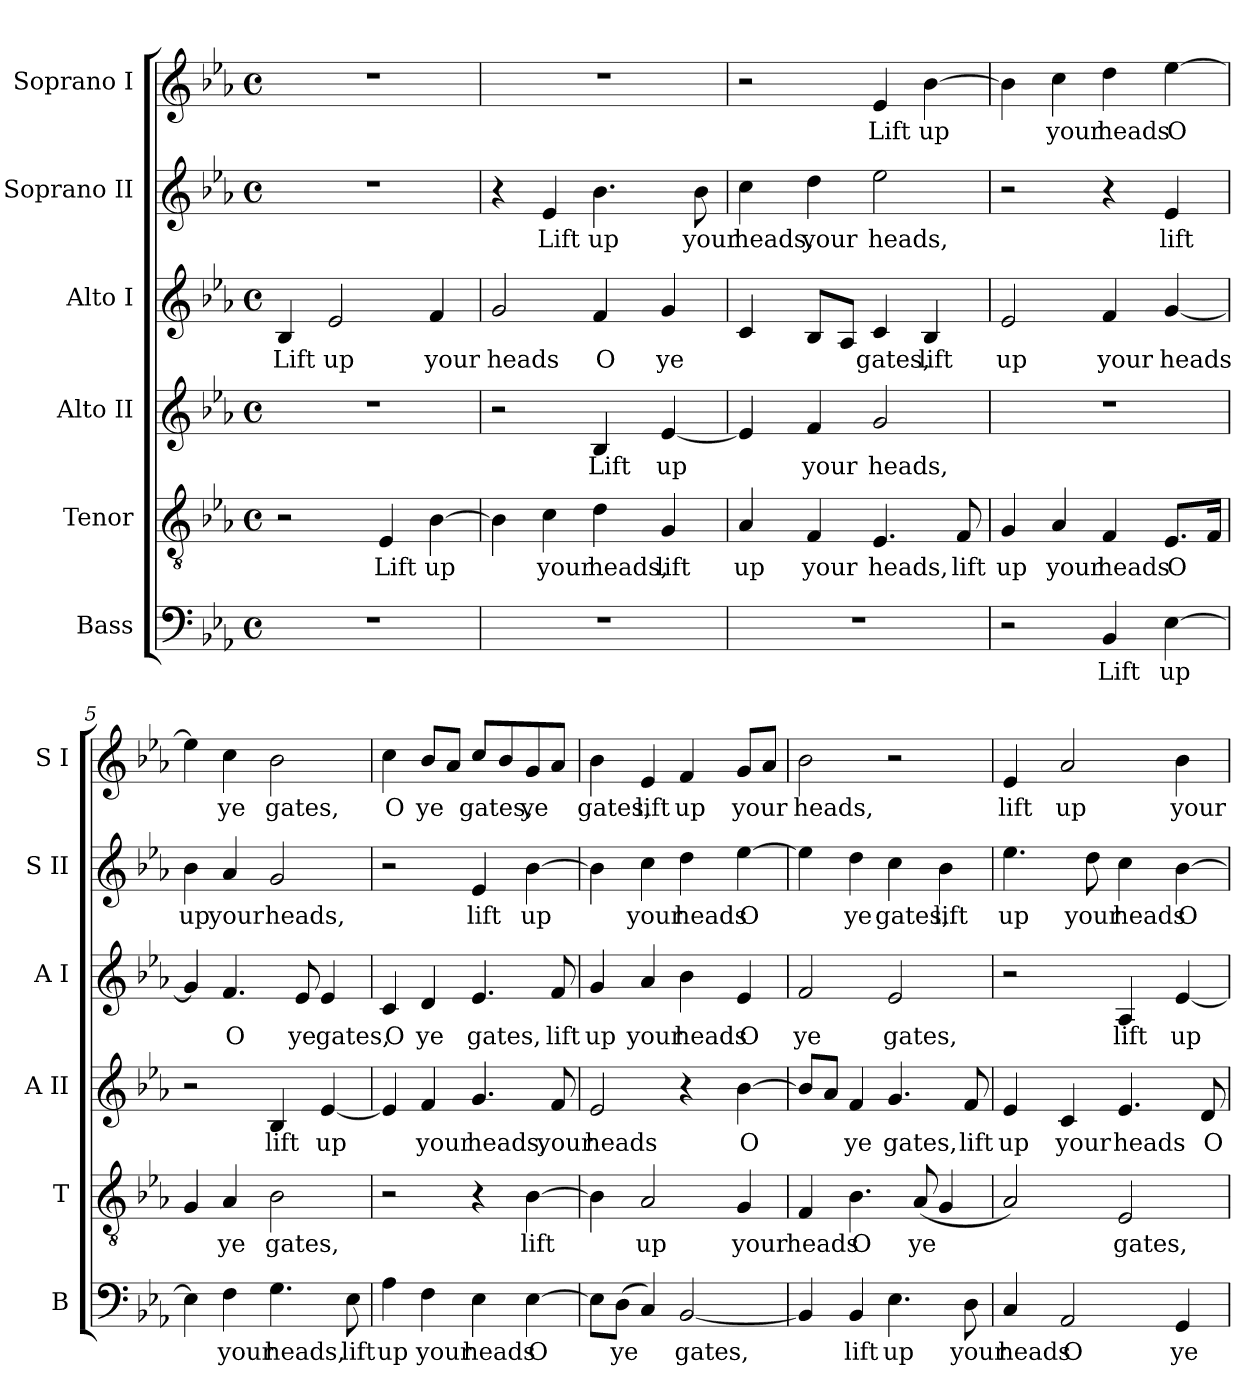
**kern	**text	**kern	**text	**kern	**text	**kern	**text	**kern	**text	**kern	**text
*part6	*part6	*part5	*part5	*part4	*part4	*part3	*part3	*part2	*part2	*part1	*part1
*staff6	*staff6	*staff5	*staff5	*staff4	*staff4	*staff3	*staff3	*staff2	*staff2	*staff1	*staff1
*I"Bass	*	*I"Tenor	*	*I"Alto II	*	*I"Alto I	*	*I"Soprano II	*	*I"Soprano I	*
*I'B	*	*I'T	*	*I'A II	*	*I'A I	*	*I'S II	*	*I'S I	*
*clefF4	*	*clefGv2	*	*clefG2	*	*clefG2	*	*clefG2	*	*clefG2	*
*ITrd7c12	*	*ITrd7c12	*	*	*	*	*	*	*	*	*
*k[b-e-a-]	*	*k[b-e-a-]	*	*k[b-e-a-]	*	*k[b-e-a-]	*	*k[b-e-a-]	*	*k[b-e-a-]	*
*E-:	*	*E-:	*	*E-:	*	*E-:	*	*E-:	*	*E-:	*
*M4/4	*	*M4/4	*	*M4/4	*	*M4/4	*	*M4/4	*	*M4/4	*
*met(c)	*	*met(c)	*	*met(c)	*	*met(c)	*	*met(c)	*	*met(c)	*
=1	=1	=1	=1	=1	=1	=1	=1	=1	=1	=1	=1
!	!	!	!	!	!	!	!LO:LY:b	!	!	!	!
1r	.	2r	.	1r	.	4B-/	Lift	1r	.	1r	.
!	!	!	!	!	!	!	!LO:LY:b	!	!	!	!
.	.	.	.	.	.	2e-/	up	.	.	.	.
!	!	!	!LO:LY:b	!	!	!	!	!	!	!	!
.	.	4EE-/	Lift	.	.	.	.	.	.	.	.
!	!	!	!LO:LY:b	!	!	!	!LO:LY:b	!	!	!	!
.	.	[>4BB-\	up	.	.	4f/	your	.	.	.	.
=2	=2	=2	=2	=2	=2	=2	=2	=2	=2	=2	=2
!	!	!	!	!	!	!	!LO:LY:b	!	!	!	!
1r	.	4BB-\]	.	2r	.	2g/	heads	4r	.	1r	.
!	!	!	!LO:LY:b	!	!	!	!	!	!LO:LY:b	!	!
.	.	4C\	your	.	.	.	.	4e-/	Lift	.	.
!	!	!	!LO:LY:b	!	!LO:LY:b	!	!LO:LY:b	!	!LO:LY:b	!	!
.	.	4D\	heads,	4B-/	Lift	4f/	O	4.b-\	up	.	.
!	!	!	!LO:LY:b	!	!LO:LY:b	!	!LO:LY:b	!	!	!	!
.	.	4GG/	lift	[<4e-/	up	4g/	ye	.	.	.	.
!	!	!	!	!	!	!	!	!	!LO:LY:b	!	!
.	.	.	.	.	.	.	.	8b-\	your	.	.
=3	=3	=3	=3	=3	=3	=3	=3	=3	=3	=3	=3
!	!	!	!LO:LY:b	!	!	!	!	!	!LO:LY:b	!	!
1r	.	4AA-/	up	4e-/]	.	4c/	.	4cc\	heads,	2r	.
!	!	!	!LO:LY:b	!	!LO:LY:b	!	!	!	!LO:LY:b	!	!
.	.	4FF/	your	4f/	your	8B-/L	.	4dd\	your	.	.
.	.	.	.	.	.	8A-/J	.	.	.	.	.
!	!	!	!LO:LY:b	!	!LO:LY:b	!	!LO:LY:b	!	!LO:LY:b	!	!LO:LY:b
.	.	4.EE-/	heads,	2g/	heads,	4c/	gates,	2ee-\	heads,	4e-/	Lift
!	!	!	!	!	!	!	!LO:LY:b	!	!	!	!LO:LY:b
.	.	.	.	.	.	4B-/	lift	.	.	[>4b-\	up
!	!	!	!LO:LY:b	!	!	!	!	!	!	!	!
.	.	8FF/	lift	.	.	.	.	.	.	.	.
=4	=4	=4	=4	=4	=4	=4	=4	=4	=4	=4	=4
!	!	!	!LO:LY:b	!	!	!	!LO:LY:b	!	!	!	!
2r	.	4GG/	up	1r	.	2e-/	up	2r	.	4b-\]	.
!	!	!	!LO:LY:b	!	!	!	!	!	!	!	!LO:LY:b
.	.	4AA-/	your	.	.	.	.	.	.	4cc\	your
!	!LO:LY:b	!	!LO:LY:b	!	!	!	!LO:LY:b	!	!	!	!LO:LY:b
4BBB-/	Lift	4FF/	heads	.	.	4f/	your	4r	.	4dd\	heads
!	!LO:LY:b	!	!LO:LY:b	!	!	!	!LO:LY:b	!	!LO:LY:b	!	!LO:LY:b
[>4EE-\	up	8.EE-/L	O	.	.	[<4g/	heads	4e-/	lift	[>4ee-\	O
.	.	16FF/Jk	.	.	.	.	.	.	.	.	.
!!LO:LB:g=z
=5	=5	=5	=5	=5	=5	=5	=5	=5	=5	=5	=5
!	!	!	!	!	!	!	!	!	!LO:LY:b	!	!
4EE-\]	.	4GG/	.	2r	.	4g/]	.	4b-\	up	4ee-\]	.
!	!LO:LY:b	!	!LO:LY:b	!	!	!	!LO:LY:b	!	!LO:LY:b	!	!LO:LY:b
4FF\	your	4AA-/	ye	.	.	4.f/	O	4a-/	your	4cc\	ye
!	!LO:LY:b	!	!LO:LY:b	!	!LO:LY:b	!	!	!	!LO:LY:b	!	!LO:LY:b
4.GG\	heads,	2BB-\	gates,	4B-/	lift	.	.	2g/	heads,	2b-\	gates,
!	!	!	!	!	!	!	!LO:LY:b	!	!	!	!
.	.	.	.	.	.	8e-/	ye	.	.	.	.
!	!	!	!	!	!LO:LY:b	!	!LO:LY:b	!	!	!	!
.	.	.	.	[<4e-/	up	4e-/	gates,	.	.	.	.
!	!LO:LY:b	!	!	!	!	!	!	!	!	!	!
8EE-\	lift	.	.	.	.	.	.	.	.	.	.
=6	=6	=6	=6	=6	=6	=6	=6	=6	=6	=6	=6
!	!LO:LY:b	!	!	!	!	!	!LO:LY:b	!	!	!	!LO:LY:b
4AA-\	up	2r	.	4e-/]	.	4c/	O	2r	.	4cc\	O
!	!LO:LY:b	!	!	!	!LO:LY:b	!	!LO:LY:b	!	!	!	!LO:LY:b
4FF\	your	.	.	4f/	your	4d/	ye	.	.	8b-/L	ye
.	.	.	.	.	.	.	.	.	.	8a-/J	.
!	!LO:LY:b	!	!	!	!LO:LY:b	!	!LO:LY:b	!	!LO:LY:b	!	!LO:LY:b
4EE-\	heads	4r	.	4.g/	heads,	4.e-/	gates,	4e-/	lift	8cc/L	gates,
.	.	.	.	.	.	.	.	.	.	8b-/	.
!	!LO:LY:b	!	!LO:LY:b	!	!	!	!	!	!LO:LY:b	!	!LO:LY:b
[>4EE-\	O	[>4BB-\	lift	.	.	.	.	[>4b-\	up	8g/	ye
!	!	!	!	!	!LO:LY:b	!	!LO:LY:b	!	!	!	!
.	.	.	.	8f/	your	8f/	lift	.	.	8a-/J	.
=7	=7	=7	=7	=7	=7	=7	=7	=7	=7	=7	=7
!	!	!	!	!	!LO:LY:b	!	!LO:LY:b	!	!	!	!LO:LY:b
8EE-\L]	.	4BB-\]	.	2e-/	heads	4g/	up	4b-\]	.	4b-\	gates,
!	!LO:LY:b	!	!	!	!	!	!	!	!	!	!
(>8DD\J	ye	.	.	.	.	.	.	.	.	.	.
!	!	!	!LO:LY:b	!	!	!	!LO:LY:b	!	!LO:LY:b	!	!LO:LY:b
4CC/)	.	2AA-/	up	.	.	4a-/	your	4cc\	your	4e-/	lift
!	!LO:LY:b	!	!	!	!	!	!LO:LY:b	!	!LO:LY:b	!	!LO:LY:b
[<2BBB-/	gates,	.	.	4r	.	4b-\	heads	4dd\	heads	4f/	up
!	!	!	!LO:LY:b	!	!LO:LY:b	!	!LO:LY:b	!	!LO:LY:b	!	!LO:LY:b
.	.	4GG/	your	[>4b-\	O	4e-/	O	[>4ee-\	O	8g/L	your
.	.	.	.	.	.	.	.	.	.	8a-/J	.
=8	=8	=8	=8	=8	=8	=8	=8	=8	=8	=8	=8
!	!	!	!LO:LY:b	!	!	!	!LO:LY:b	!	!	!	!LO:LY:b
4BBB-/]	.	4FF/	heads	8b-/L]	.	2f/	ye	4ee-\]	.	2b-\	heads,
.	.	.	.	8a-/J	.	.	.	.	.	.	.
!	!LO:LY:b	!	!LO:LY:b	!	!LO:LY:b	!	!	!	!LO:LY:b	!	!
4BBB-/	lift	4.BB-\	O	4f/	ye	.	.	4dd\	ye	.	.
!	!LO:LY:b	!	!	!	!LO:LY:b	!	!LO:LY:b	!	!LO:LY:b	!	!
4.EE-\	up	.	.	4.g/	gates,	2e-/	gates,	4cc\	gates,	2r	.
!	!	!	!LO:LY:b	!	!	!	!	!	!	!	!
.	.	(<8AA-/	ye	.	.	.	.	.	.	.	.
!	!	!	!	!	!	!	!	!	!LO:LY:b	!	!
.	.	4GG/	.	.	.	.	.	4b-\	lift	.	.
!	!LO:LY:b	!	!	!	!LO:LY:b	!	!	!	!	!	!
8DD\	your	.	.	8f/	lift	.	.	.	.	.	.
!!LO:PB:g=z
=9	=9	=9	=9	=9	=9	=9	=9	=9	=9	=9	=9
!	!LO:LY:b	!	!	!	!LO:LY:b	!	!	!	!LO:LY:b	!	!LO:LY:b
4CC/	heads	2AA-/)	.	4e-/	up	2r	.	4.ee-\	up	4e-/	lift
!	!LO:LY:b	!	!	!	!LO:LY:b	!	!	!	!	!	!LO:LY:b
2AAA-/	O	.	.	4c/	your	.	.	.	.	2a-/	up
!	!	!	!	!	!	!	!	!	!LO:LY:b	!	!
.	.	.	.	.	.	.	.	8dd\	your	.	.
!	!	!	!LO:LY:b	!	!LO:LY:b	!	!LO:LY:b	!	!LO:LY:b	!	!
.	.	2EE-/	gates,	4.e-/	heads	4A-/	lift	4cc\	heads	.	.
!	!LO:LY:b	!	!	!	!	!	!LO:LY:b	!	!LO:LY:b	!	!LO:LY:b
4GGG/	ye	.	.	.	.	[<4e-/	up	[>4b-\	O	4b-\	your
!	!	!	!	!	!LO:LY:b	!	!	!	!	!	!
.	.	.	.	8d/	O	.	.	.	.	.	.
=	=	=	=	=	=	=	=	=	=	=	=
*-	*-	*-	*-	*-	*-	*-	*-	*-	*-	*-	*-
